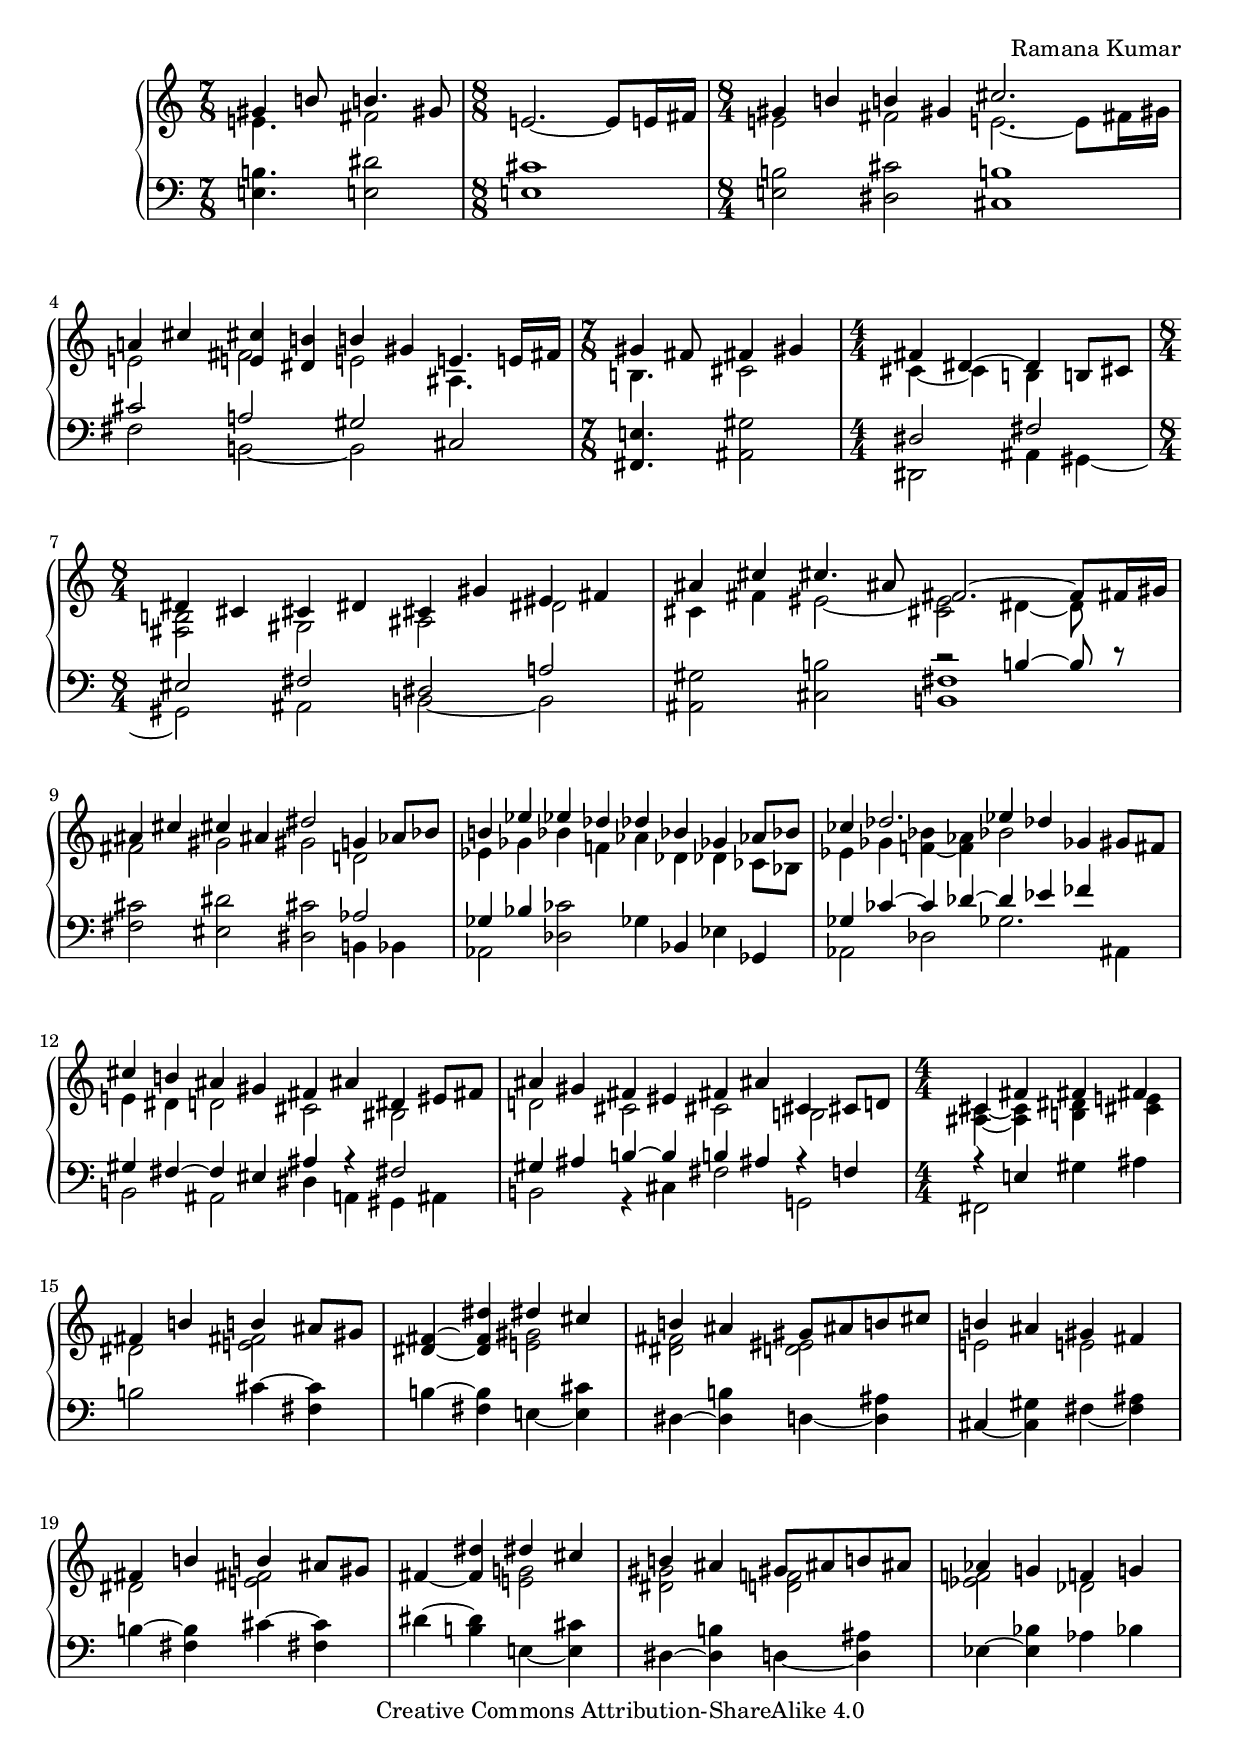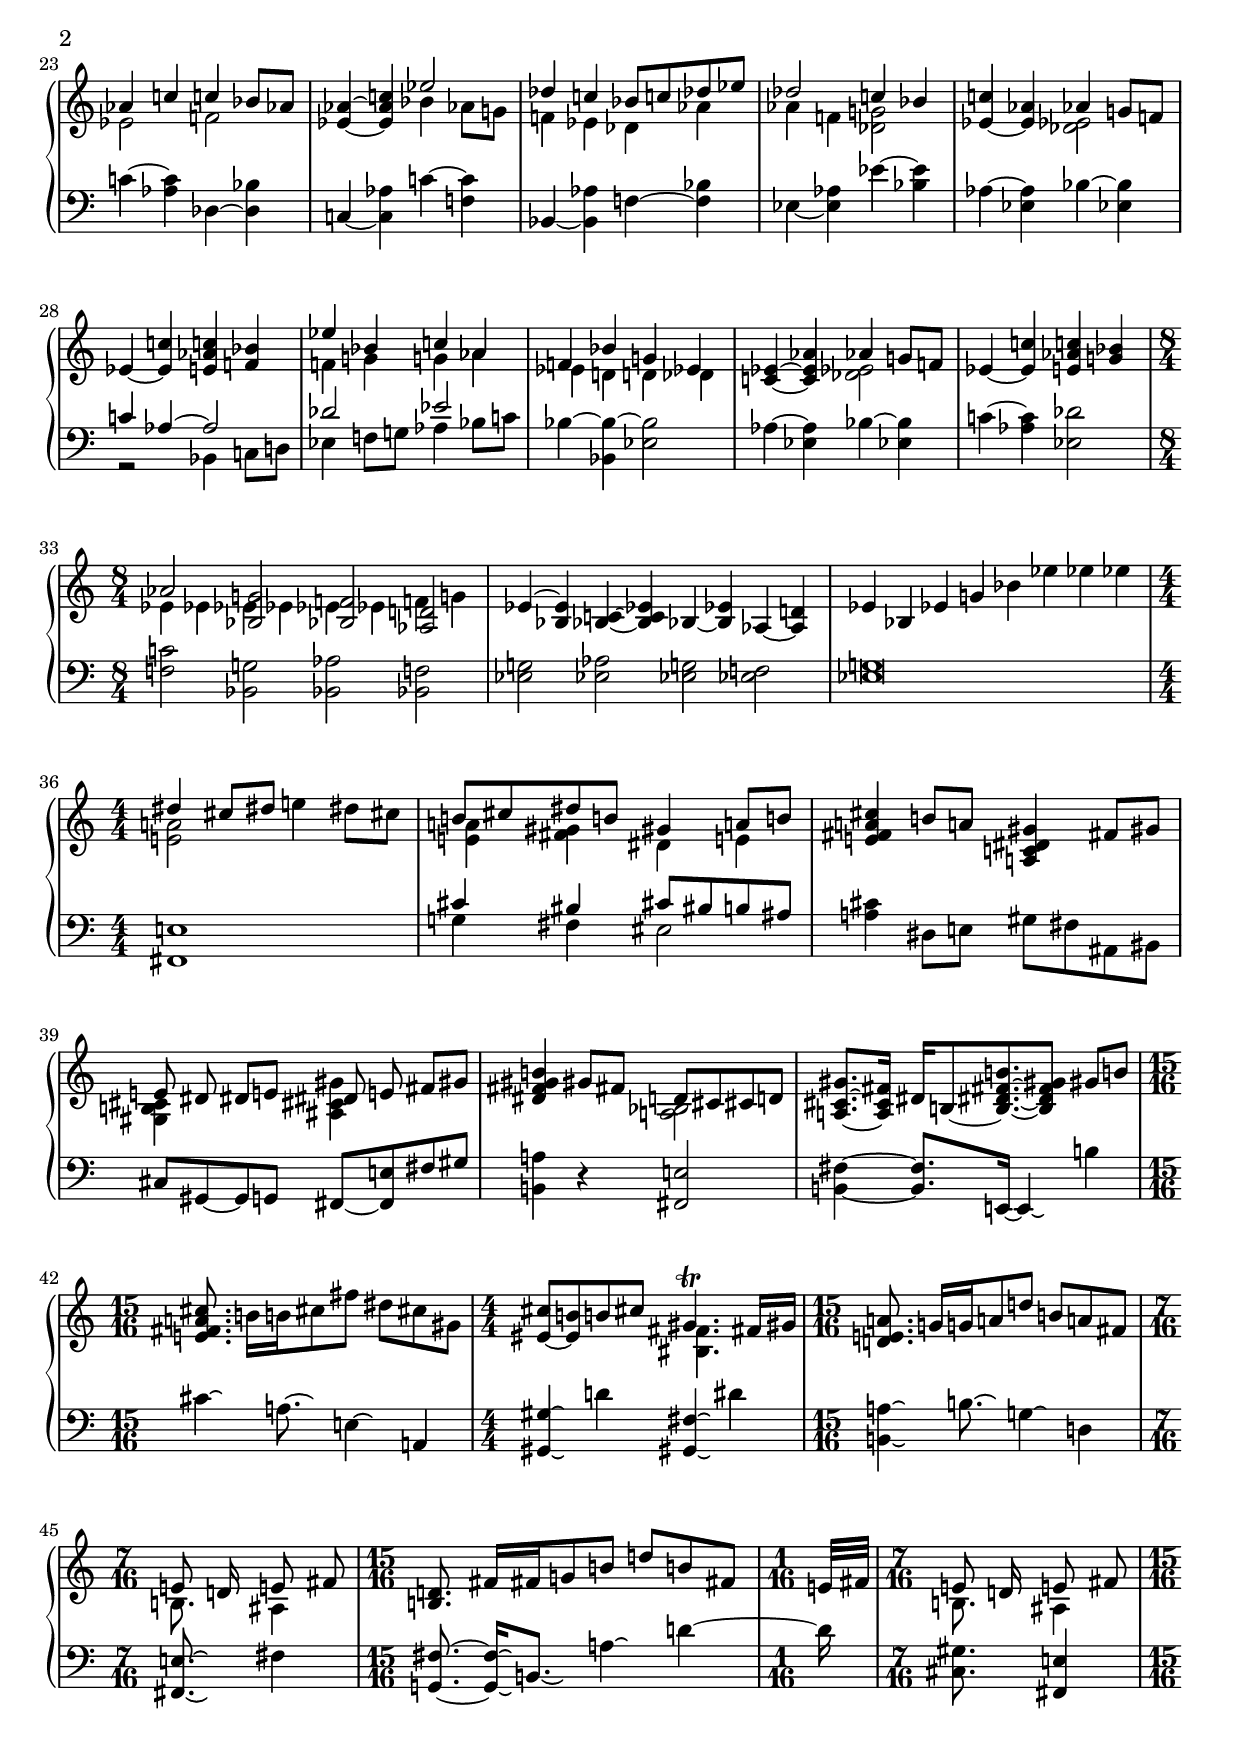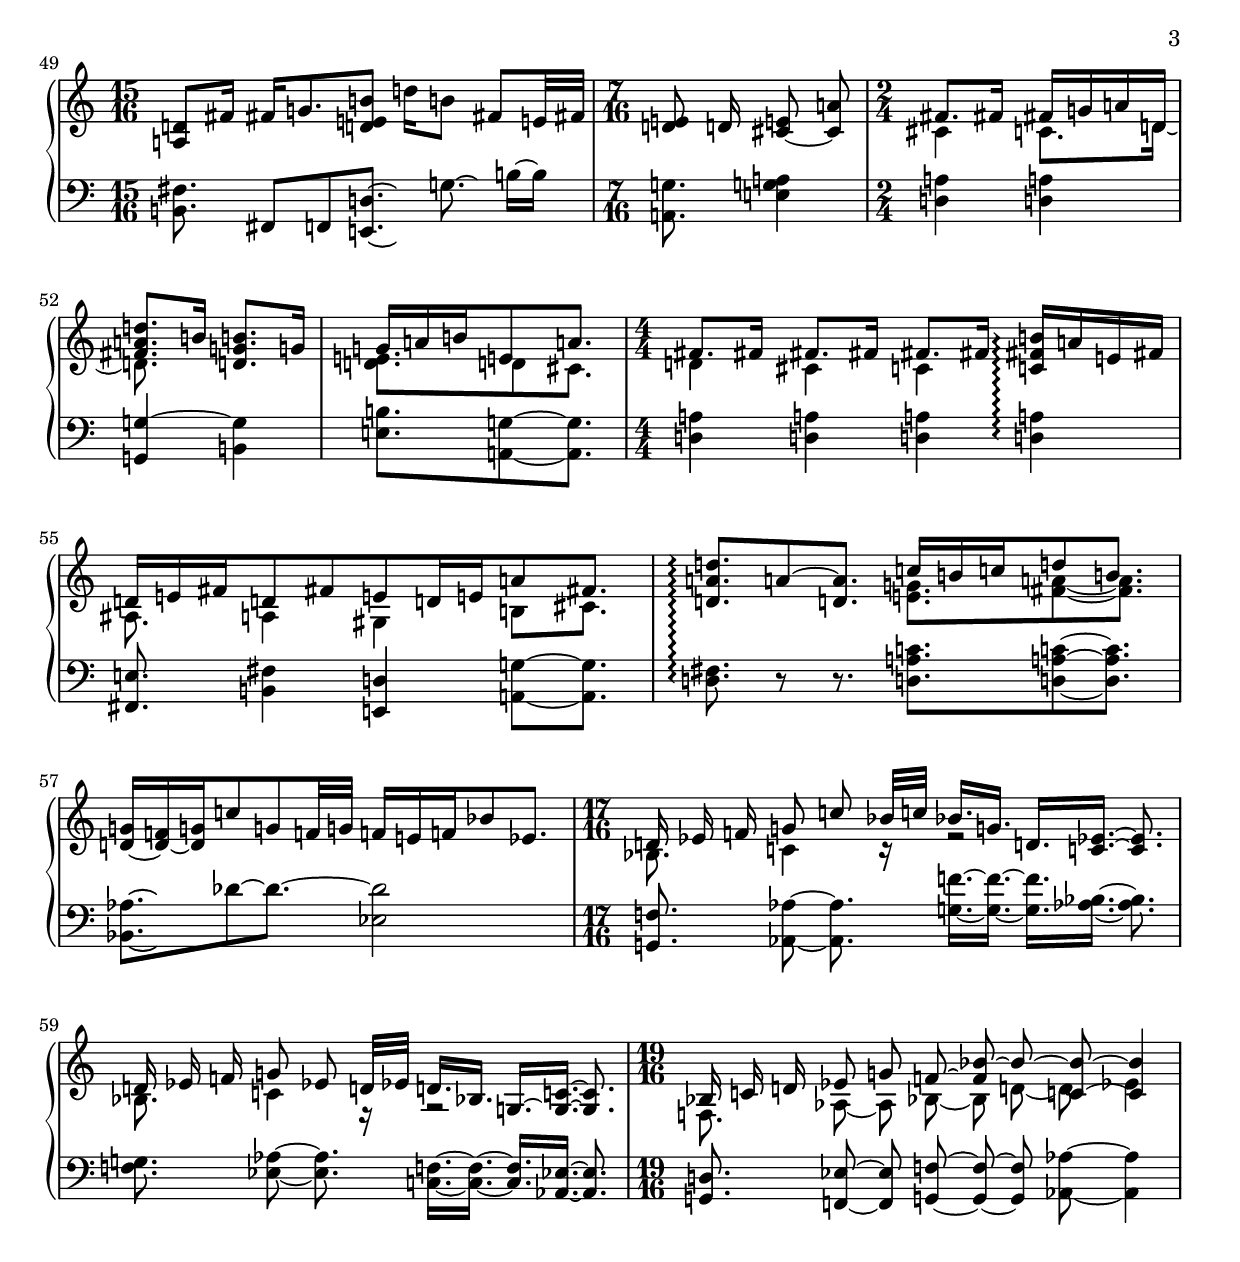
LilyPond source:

\version "2.18.0"

\header {
% title = "tbd"
  composer = "Ramana Kumar"
  date = "2015"
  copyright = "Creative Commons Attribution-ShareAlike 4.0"
% dedication = "tbd"
}

#(ly:set-option 'point-and-click #f)

\score {
  \new PianoStaff <<
    \new Staff {
      \accidentalStyle PianoStaff.dodecaphonic
      \override PianoStaff.TimeSignature.style = #'numbered
      \set PianoStaff.connectArpeggios = ##t

      \clef treble

      \time 7/8
      << { gis'4 b'8 b'4. gis'8 }
      \\ { e'4. fis'2 } >>
      |

      \time 8/8
      e'2. ~ e'8 e'16 fis'
      |

      \time 8/4
      << { gis'4 b' b' gis' cis''2. s8 }
      \\ { e'2 fis' e'2. ~ e'8 fis'16 gis' } >>
      |

      << { a'4 cis'' < e' cis''> < dis' b'> b' gis' e'4. e'16 fis' }
      \\ { e'2 fis' e' ais4. s8 } >>
      |

      \time 7/8
      << { gis'4 fis'8 fis'4 gis' }
      \\ { b4. cis'2 } >>
      |

      \time 4/4
      << { fis'4 dis'4 ~ dis' b8 cis' }
      \\ { cis'4 ~ cis' b s } >>
      | 

      \time 8/4
      << { dis'4 cis' cis' dis' cis' gis' eis' fis' }
      \\ { < fis b>2 gis ais dis' } >>
      |

      << { ais'4 cis'' cis''4. ais'8 fis'2. ~ fis'8 fis'16 gis' }
      \\ { cis'4 fis' eis'2 ~ < cis' eis'> dis'4 ~ dis'8 } >>
      |

      << { ais'4 cis'' cis'' ais' dis''2 g'4 aes'8 bes' }
      \\ { fis'2 gis' gis' d' } >>
      |

      << { b'4 ees'' ees'' des'' des'' bes' ges' aes'8 bes' }
      \\ { ees'4 ges' bes' f' aes' des' des' ces'8 bes } >>
      |

      << { ces''4 des''2. ees''4 des'' ges' gis'8 fis' }
      \\ { ees'4 ges' < f' bes'> ~ < f' aes'> bes'2 s } >>
      |

      << { cis''4 b' ais' gis' fis' ais' dis' eis'8 fis' }
      \\ { e'4 dis' d'2 cis' bis } >>
      |

      << { ais'4 gis' fis' eis' fis' ais' cis' cis'8 d' }
      \\ { d'2 cis' cis' b } >>
      |

      \time 4/4
      << { cis'4 fis' fis' fis' }
      \\ { < ais cis'>4 ~ < ais cis'> < b dis'> < cis' e'> } >>
      |

      << { fis'4 b' b' ais'8 gis' }
      \\ { dis'2 < e' fis'> } >>
      |

      < dis' fis'>4 ~ < dis' fis' dis''> << { dis'' cis'' } \\  < e' gis'>2 >>
      |

      << { b'4 ais' gis'8 ais' b' cis'' }
      \\ { < dis' fis'>2 < d' eis'> } >>
      |

      << { b'4 ais' gis' fis' }
      \\ {e'2 e' } >>
      |

      << { fis'4 b' b' ais'8 gis' }
      \\ { dis'2 < e' fis'> } >>
      |

      fis'4 ~ < fis' dis''> << { dis'' cis'' } \\  < e' g'>2 >>
      |

      << { b'4 ais' gis'8 ais' b' ais' }
      \\ { < dis' gis'>2 < d' f'> } >>
      |

      << { aes'4 g' f' g' }
      \\ { < ees' f'>2 des' } >>
      |

      << { aes'4 c'' c'' bes'8 aes' }
      \\ { ees'2 f' } >>
      |

      < ees' aes'>4 ~ < ees' aes' c''>
      << { ees''2 } \\ { bes'4 aes'8 g' } >>
      |

      << { des''4 c'' bes'8 c'' des'' ees'' }
      \\ { f'4 ees' des' aes' } >>
      |

      << { des''2 c''4 bes' }
      \\ { aes'4 f' < des' g'>2 } >>
      |

      < ees' c''>4 ~ < ees' aes'> << { aes' g'8 f' } \\ < des' ees'>2 >>
      |

      ees'4 ~ < ees' c''> < e' aes' c''> < f' bes'>
      |

      << { ees''4 bes' c'' aes' }
      \\ { f' g' g' aes' } >>
      |

      << { f' bes' g' ees' }
      \\ { ees' d' d' des' } >>
      |

      < c' ees'>4 ~ < c' ees' aes'> << { aes' g'8 f' } \\ < des' ees'>2 >>
      |

      ees'4 ~ < ees' c''> < e' aes' c''> < g' bes'>
      |

      \time 8/4
      << { aes'2 < bes g'> < bes f'> < aes d'> }
      \\ { ees'4 ees' ees' ees' ees' ees' f' g' } >>
      |

      ees'4 ~ < ees' bes> < bes c'> ~ < bes c' ees'>
      bes4 ~ < bes ees'> aes ~ < aes d'>
      |

      ees'4 bes ees' g' bes' ees'' ees'' ees''
      |

      \time 4/4
      << { dis''4 cis''8 dis'' } \\ < e' a'>2 >> e''4 dis''8 cis''
      |

      << { b'8 cis'' dis'' b' gis'4 a'8 b' }
      \\ { < e' a'>4 < fis' gis'> dis' e' } >>
      |

      < e' fis' a' cis''>4 b'8 a' < a c' dis' gis'>4 fis'8 gis'
      |

      << { e'8 dis' } \\ { < gis b cis'>4} >> dis'8 e'
      << { dis'8 e' } \\ { < ais cis' gis'>4 } >> fis'8 gis'
      |

      < dis' fis' gis' b'>4 gis'8 fis'
      << { d'8 cis' cis' d' }
      \\ { < a bes>2 } >>
      |

      < a cis' gis'>8. ~ < a cis' fis'>16 dis' b8 ~
      < b dis' fis' b'>8. ~ < b dis' fis' gis'>8 gis' b'
      |

      \time 15/16
      < e' fis' a' cis''>8. b'16 b' cis''8
      fis'' dis'' cis'' gis'8
      |

      \time 4/4
      < eis' cis''>8 ~ < eis' b'> b' cis''8 << gis'4.\trill \\ < bis fis'>4. >> fis'16 gis'
      |

      \time 15/16
      < d' e' a'>8. g'16 g' a'8
      d'' b' a' fis'
      |

      \time 7/16
      << { e'8 d'16 e'8 fis'}
      \\ { b8. ais4 } >>

      \time 15/16
      < b d'>8. fis'16 fis' g'8

      b'8 d'' b' fis'

      \time 1/16
      e'32 fis'
      \time 7/16
      << { e'8 d'16 e'8 fis' } \\ { b8. ais4 } >>

      \time 15/16
      < a d'>8 fis'16 fis' g'8.
      < d' e' b'>8 d''16 b'8 fis'8
      e'32 fis'
      \time 7/16

      < e' d'>8 d'16 < cis' e'>8 ~ < cis' a'>
      \time 2/4
      << { fis'8. fis'16 fis' g' a' d' } \\ { cis'4 c'8. d'16 ~ } >>

      << { < fis' a' d''>8. b'16 } \\ { d'8. s16 } >> < d' g' b'>8. g'16
      << { g' a' b' e'8 a'8. }
      \\ { < d' e'>8. d'8 cis'8. } >>
      |

      \time 4/4
      << { fis'8. fis'16 fis'8. fis'16 fis'8. fis'16 }
      \\ { d'4 cis' c' } >>
      < c' fis' b'>16\arpeggio a' e' fis'

      << { d'16 e'  fis' d'8 fis' e' d'16 e' a'8 fis'8. }
      \\ { ais8. a4 gis4 b8 cis'8. } >>
      |

      < d' a' d''>8.\arpeggio a'8 ~ < a' d'>8.
      << { c''16 b' c'' d''8 b'8. }
      \\ { < e' g'>8. < fis' a'>8 ~ < fis' a'>8. } >>

      < d' g'>16 ~ < d' f'> ~ < d' g'> c''8 g'8 f'32 g' f'16 e' f' bes'8 ees'8.

      \time 17/16
      << { d'16 ees' f' g'8 c'' bes'32 c'' bes'16. g' d' < c' ees'> ~ < c' ees'>8. }
      \\ { bes8. c'4 r16 r2 } >>
      |

      << { d'16 ees' f' g'8 ees' d'32 ees' d'16. bes g ~ < g c'> ~ < g c'>8. }
      \\ { bes8. c'4 r16 r2 } >>

      \time 19/16
      << { bes16 c' d' ees'8 g' f' ~ < f' bes'> ~ bes' ~ < c' bes'> ~ < c' bes'>4 }
      \\ { f8. aes8 ~ aes8 bes ~ bes d' ~ d' ees'4 } >>
      |


    }
    \new Staff {
      \clef bass

      < e b>4. < e dis'>2
      |

      < e cis'>1
      |

      < e b>2 < dis cis'> < cis b>1
      |

      << { cis'2 a gis }
      \\ { fis b, ~ b, } >> cis
      |

      < fis, e>4. < ais, gis>2
      |

      << { dis2 fis }
      \\ { dis,2 ais,4 gis, ~ } >>
      |

      << { eis2 fis dis a }
      \\ { gis, ais, b, ~ b, } >>
      |

      < ais, gis>2 < cis b> << { r2 b4 ~ b8 r } \\ < b, fis>1 >>
      |

      < fis cis'>2 < eis dis'> < dis cis'> << aes2 \\ { b,4 bes, } >>
      |

      << { ges4 bes } \\ aes,2 >> < des ces'>2 ges4 bes, ees ges,
      |
 
      << { ges4 ces' ~ ces' des' ~ des' ees' fes' s }
      \\ { aes,2 des ges2. ais,4 } >>
      |

      << { gis4 fis ~ fis eis ais r fis2 }
      \\ { b,2 ais, dis4 a, gis, ais, } >>
      |

      << { gis4 ais b ~ b b ais r f }
      \\ { b,2 r4 cis fis2 g, } >>
      |

      << { r4 e } \\ { fis,2 } >> gis4 ais
      |

      b2 cis'4 ~ < cis' fis>
      |

      b4 ~ < fis b > e ~ < e cis'>
      |

      dis4 ~ < dis b> d ~ < d ais>
      |

      cis ~ < cis gis> fis ~ < fis ais>
      |

      b4 ~ < fis b> cis' ~ < cis' fis>
      |

      dis'4 ~ < b dis'> e ~ < e cis'>
      |

      dis4 ~ < dis b> d ~ < d ais>
      |

      ees4 ~ < ees bes> aes bes
      |

      c'4 ~ < c' aes> des ~ < des bes>
      |

      c4 ~ < c aes> c' ~ < c' f>
      |

      bes, ~ < bes, aes> f ~ < f bes>
      |

      ees4 ~ < ees aes> ees' ~ < ees' bes>
      |

      aes4 ~ < aes ees> bes ~ < bes ees>
      |

      << { c'4 aes ~ aes2 }
      \\ { r2 bes,4 c8 d } >>
      |

      << { des'2 ees' }
      \\ { ees4 f8 g aes4 bes8 c' } >>
      |

      bes4 ~ < bes, bes> ~ < bes ees>2
      |

      aes4 ~ < aes ees> bes ~ < bes ees>
      |

      c'4 ~ < c' aes> < ees des'>2
      |

      < f c'>2 < bes, g> < bes, aes>2 < bes, f>
      |

      < ees g>2 < ees aes> < ees g>2 < ees f>
      |

      < ees g>\breve
      |

      < fis, e>1
      |

      << { cis'4 bis cis'8 bis b ais }
      \\ { g4 fis eis2 } >>
      |

      < a cis'>4 dis8 e gis8 fis ais,8 bis,
      |

      cis8 gis, ~ gis, g, fis, ~ < fis, e> fis gis
      |

      < b, a>4 r < fis, e>2
      |

      < b, fis>4 ~ < b, fis>8. e,16 ~ e,4\laissezVibrer b
      |

      cis'4\laissezVibrer a8.\laissezVibrer e4\laissezVibrer a,
      |

      < gis, gis>4\laissezVibrer d' < gis, fis>4\laissezVibrer dis'
      |

      < b, a>4\laissezVibrer b8.\laissezVibrer g4\laissezVibrer d
      |

      < fis, e>8.\laissezVibrer fis4 < g, fis>8. ~ < g, fis>16\laissezVibrer b,8.\laissezVibrer

      a4\laissezVibrer d'4 ~ d'16 < cis gis>8. < fis, e>4

      < b, fis>8. fis,8 f,8
      < e, d>8.\laissezVibrer g\laissezVibrer b16 ~ b16 < a, g>8. < e g a>4 < d a> < d a>

      < g, g>4 ~ < b, g> < e b>8. < a, g>8 ~ < a, g>8.
      |

      < d a>4 < d a>  < d a> < d a>\arpeggio
      |

      < fis, e>8. < b, fis>4 < e, d> < a, g>8 ~ < a, g>8.
      |

      < d fis>8.\arpeggio r8 r8. < d a c'>8. < d a c'>8 ~ < d a c'>8.
      |

      < bes, aes>8.\laissezVibrer des'8 ~ des'8. ~ < ees des'>2

      < g, f>8. < aes, aes>8 ~ < aes, aes>8. < g f'>16. ~ < g f'> ~ < g f'> < aes bes> ~ < aes bes>8.
      |

      < f g>8. < ees aes>8 ~ < ees aes>8. < c f>16. ~ < c f> ~ < c f> < aes, ees> ~ < aes, ees>8.
      |

      < g, d>8. < f, ees>8 ~ < f, ees>8 < g, f> ~ < g, f> ~ < g, f> < aes, aes> ~ < aes, aes>4
      |

    }
  >>
}
